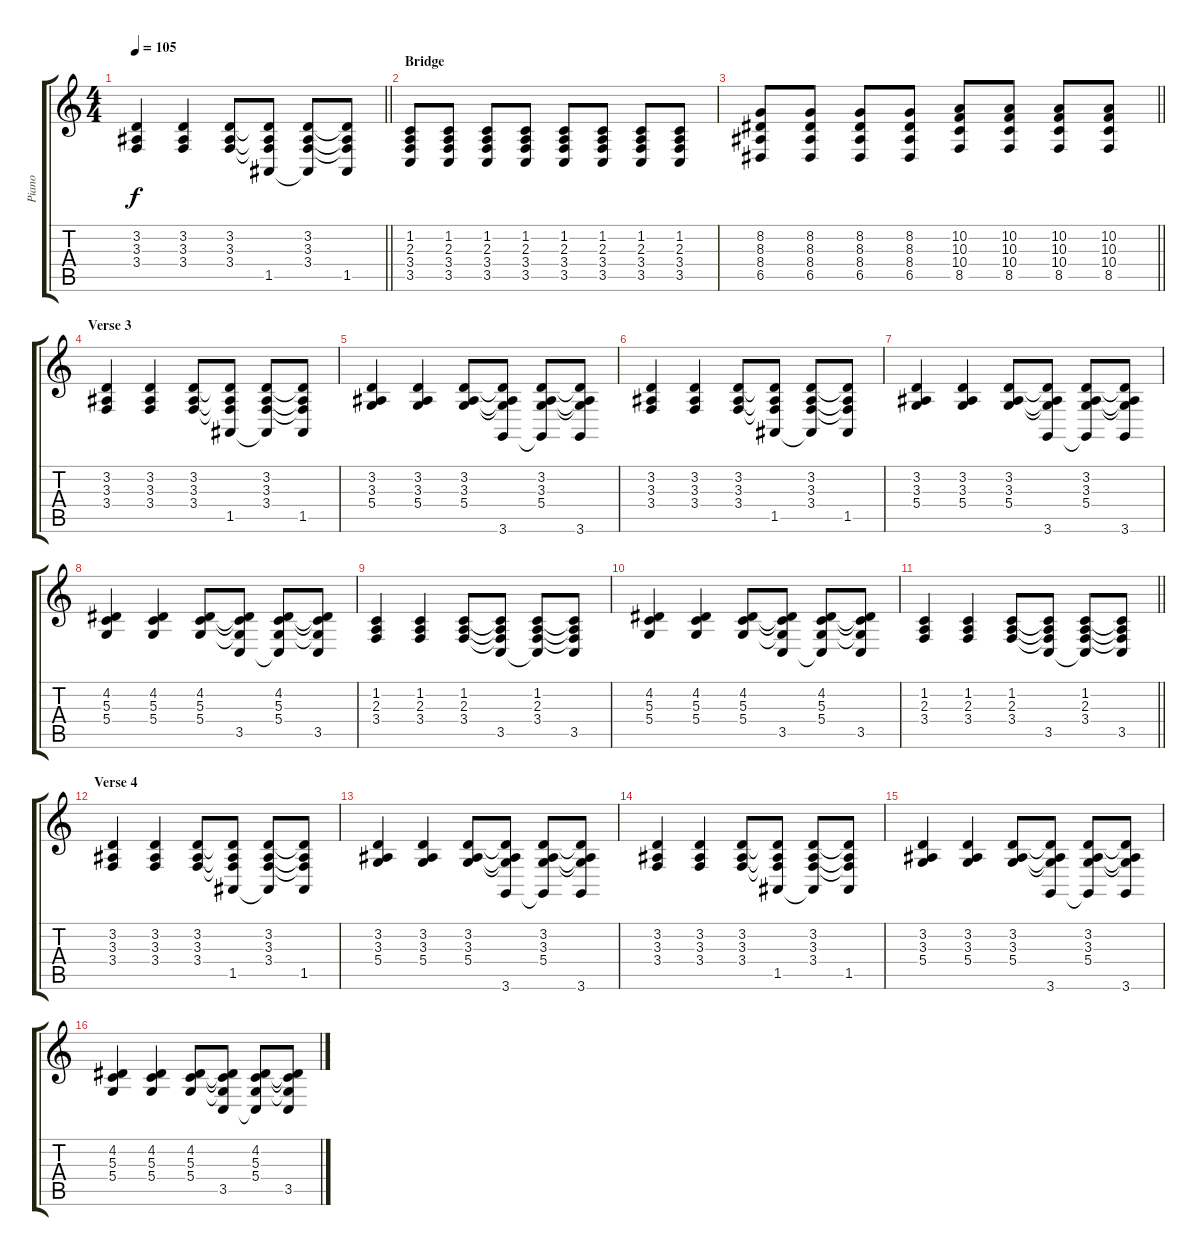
\track ("Piano" "Piano") {instrument acousticgrandpiano}
\staff {score tabs}
\tuning (E4 B3 G3 D3 A2 E2) {hide}
\ts (4 4)
\tempo 105
\clef g2
\barLineRight lightlight
\ks c
(3.2 3.3 3.4).4{dy f} (3.2 3.3 3.4).4 (3.2 3.3 3.4).8 (3.2{t} 3.3{t} 3.4{t} 1.5).8 (3.2 3.3 3.4 1.5{t}).8 (3.2{t} 3.3{t} 3.4{t} 1.5).8 |
\section ("" "Bridge")
(1.2 2.3 3.4 3.5).8 (1.2 2.3 3.4 3.5).8 (1.2 2.3 3.4 3.5).8 (1.2 2.3 3.4 3.5).8 (1.2 2.3 3.4 3.5).8 (1.2 2.3 3.4 3.5).8 (1.2 2.3 3.4 3.5).8 (1.2 2.3 3.4 3.5).8 |
\barLineRight lightlight
(8.2 8.3 8.4 6.5).8 (8.2 8.3 8.4 6.5).8 (8.2 8.3 8.4 6.5).8 (8.2 8.3 8.4 6.5).8 (10.2 10.3 10.4 8.5).8 (10.2 10.3 10.4 8.5).8 (10.2 10.3 10.4 8.5).8 (10.2 10.3 10.4 8.5).8 |
\section ("" "Verse 3")
(3.2 3.3 3.4).4 (3.2 3.3 3.4).4 (3.2 3.3 3.4).8 (3.2{t} 3.3{t} 3.4{t} 1.5).8 (3.2 3.3 3.4 1.5{t}).8 (3.2{t} 3.3{t} 3.4{t} 1.5).8 |
(3.2 3.3 5.4).4 (3.2 3.3 5.4).4 (3.2 3.3 5.4).8 (3.2{t} 3.3{t} 5.4{t} 3.6).8 (3.2 3.3 5.4 3.6{t}).8 (3.2{t} 3.3{t} 5.4{t} 3.6).8 |
(3.2 3.3 3.4).4 (3.2 3.3 3.4).4 (3.2 3.3 3.4).8 (3.2{t} 3.3{t} 3.4{t} 1.5).8 (3.2 3.3 3.4 1.5{t}).8 (3.2{t} 3.3{t} 3.4{t} 1.5).8 |
(3.2 3.3 5.4).4 (3.2 3.3 5.4).4 (3.2 3.3 5.4).8 (3.2{t} 3.3{t} 5.4{t} 3.6).8 (3.2 3.3 5.4 3.6{t}).8 (3.2{t} 3.3{t} 5.4{t} 3.6).8 |
(4.2 5.3 5.4).4 (4.2 5.3 5.4).4 (4.2 5.3 5.4).8 (4.2{t} 5.3{t} 5.4{t} 3.5).8 (4.2 5.3 5.4 3.5{t}).8 (4.2{t} 5.3{t} 5.4{t} 3.5).8 |
(1.2 2.3 3.4).4 (1.2 2.3 3.4).4 (1.2 2.3 3.4).8 (1.2{t} 2.3{t} 3.4{t} 3.5).8 (1.2 2.3 3.4 3.5{t}).8 (1.2{t} 2.3{t} 3.4{t} 3.5).8 |
(4.2 5.3 5.4).4 (4.2 5.3 5.4).4 (4.2 5.3 5.4).8 (4.2{t} 5.3{t} 5.4{t} 3.5).8 (4.2 5.3 5.4 3.5{t}).8 (4.2{t} 5.3{t} 5.4{t} 3.5).8 |
\barLineRight lightlight
(1.2 2.3 3.4).4 (1.2 2.3 3.4).4 (1.2 2.3 3.4).8 (1.2{t} 2.3{t} 3.4{t} 3.5).8 (1.2 2.3 3.4 3.5{t}).8 (1.2{t} 2.3{t} 3.4{t} 3.5).8 |
\section ("" "Verse 4")
(3.2 3.3 3.4).4 (3.2 3.3 3.4).4 (3.2 3.3 3.4).8 (3.2{t} 3.3{t} 3.4{t} 1.5).8 (3.2 3.3 3.4 1.5{t}).8 (3.2{t} 3.3{t} 3.4{t} 1.5).8 |
(3.2 3.3 5.4).4 (3.2 3.3 5.4).4 (3.2 3.3 5.4).8 (3.2{t} 3.3{t} 5.4{t} 3.6).8 (3.2 3.3 5.4 3.6{t}).8 (3.2{t} 3.3{t} 5.4{t} 3.6).8 |
(3.2 3.3 3.4).4 (3.2 3.3 3.4).4 (3.2 3.3 3.4).8 (3.2{t} 3.3{t} 3.4{t} 1.5).8 (3.2 3.3 3.4 1.5{t}).8 (3.2{t} 3.3{t} 3.4{t} 1.5).8 |
(3.2 3.3 5.4).4 (3.2 3.3 5.4).4 (3.2 3.3 5.4).8 (3.2{t} 3.3{t} 5.4{t} 3.6).8 (3.2 3.3 5.4 3.6{t}).8 (3.2{t} 3.3{t} 5.4{t} 3.6).8 |
(4.2 5.3 5.4).4 (4.2 5.3 5.4).4 (4.2 5.3 5.4).8 (4.2{t} 5.3{t} 5.4{t} 3.5).8 (4.2 5.3 5.4 3.5{t}).8 (4.2{t} 5.3{t} 5.4{t} 3.5).8
